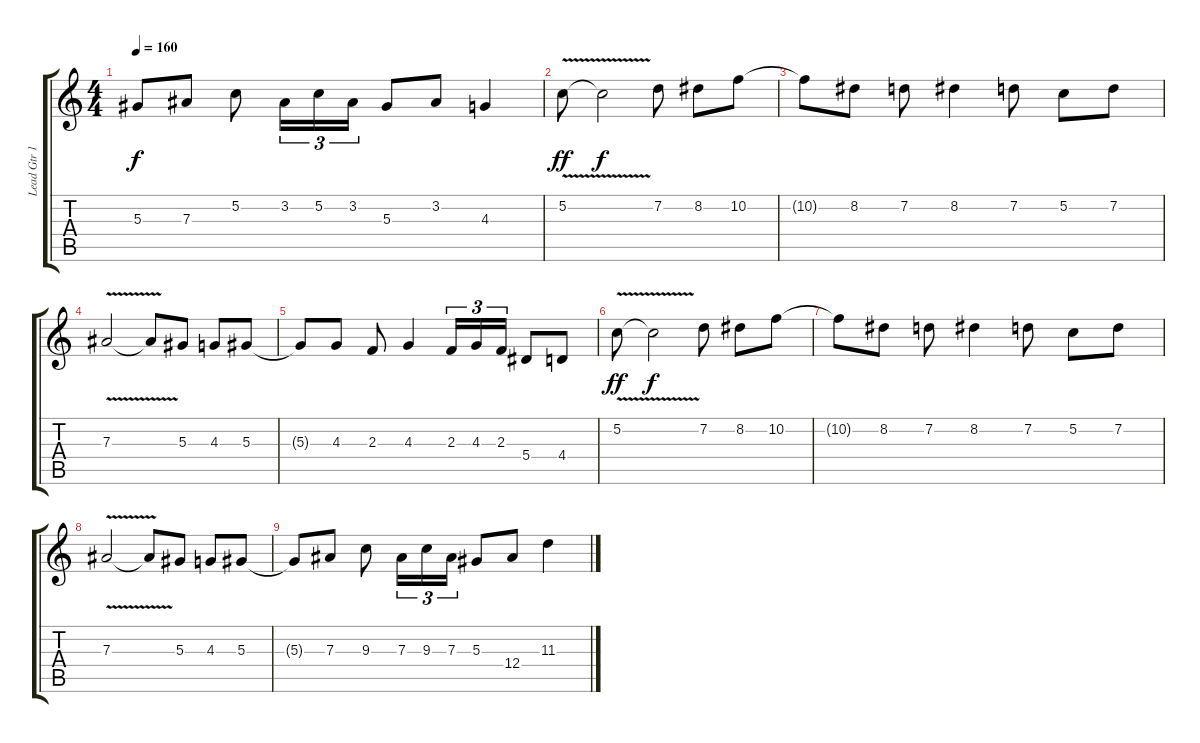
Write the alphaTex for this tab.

\track ("Lead Gtr 1" "Lead Gtr 1") {instrument distortionguitar}
\staff {score tabs}
\tuning (C4 G3 Eb3 Bb2 F2 C2) {hide}
\ts (4 4)
\tempo 160
\clef g2
\ks c
5.3{t}.8{dy f} 7.3.8 5.2.8 3.2.16{tu (3 2)} 5.2.16{tu (3 2)} 3.2.16{tu (3 2)} 5.3.8 3.2.8 4.3.4 |
5.2{v}.8{dy ff} 5.2{t}.2{dy f} 7.2.8 8.2.8 10.2.8 |
10.2{t}.8 8.2.8 7.2.8 8.2.4 7.2.8 5.2.8 7.2.8 |
7.3{v}.2 7.3{t}.8 5.3.8 4.3.8 5.3.8 |
5.3{t}.8 4.3.8 2.3.8 4.3.4 2.3.16{tu (3 2)} 4.3.16{tu (3 2)} 2.3.16{tu (3 2)} 5.4.8 4.4.8 |
5.2{v}.8{dy ff} 5.2{t}.2{dy f} 7.2.8 8.2.8 10.2.8 |
10.2{t}.8 8.2.8 7.2.8 8.2.4 7.2.8 5.2.8 7.2.8 |
7.3{v}.2 7.3{t}.8 5.3.8 4.3.8 5.3.8 |
5.3{t}.8 7.3.8 9.3.8 7.3.16{tu (3 2)} 9.3.16{tu (3 2)} 7.3.16{tu (3 2)} 5.3.8 12.4.8 11.3.4
